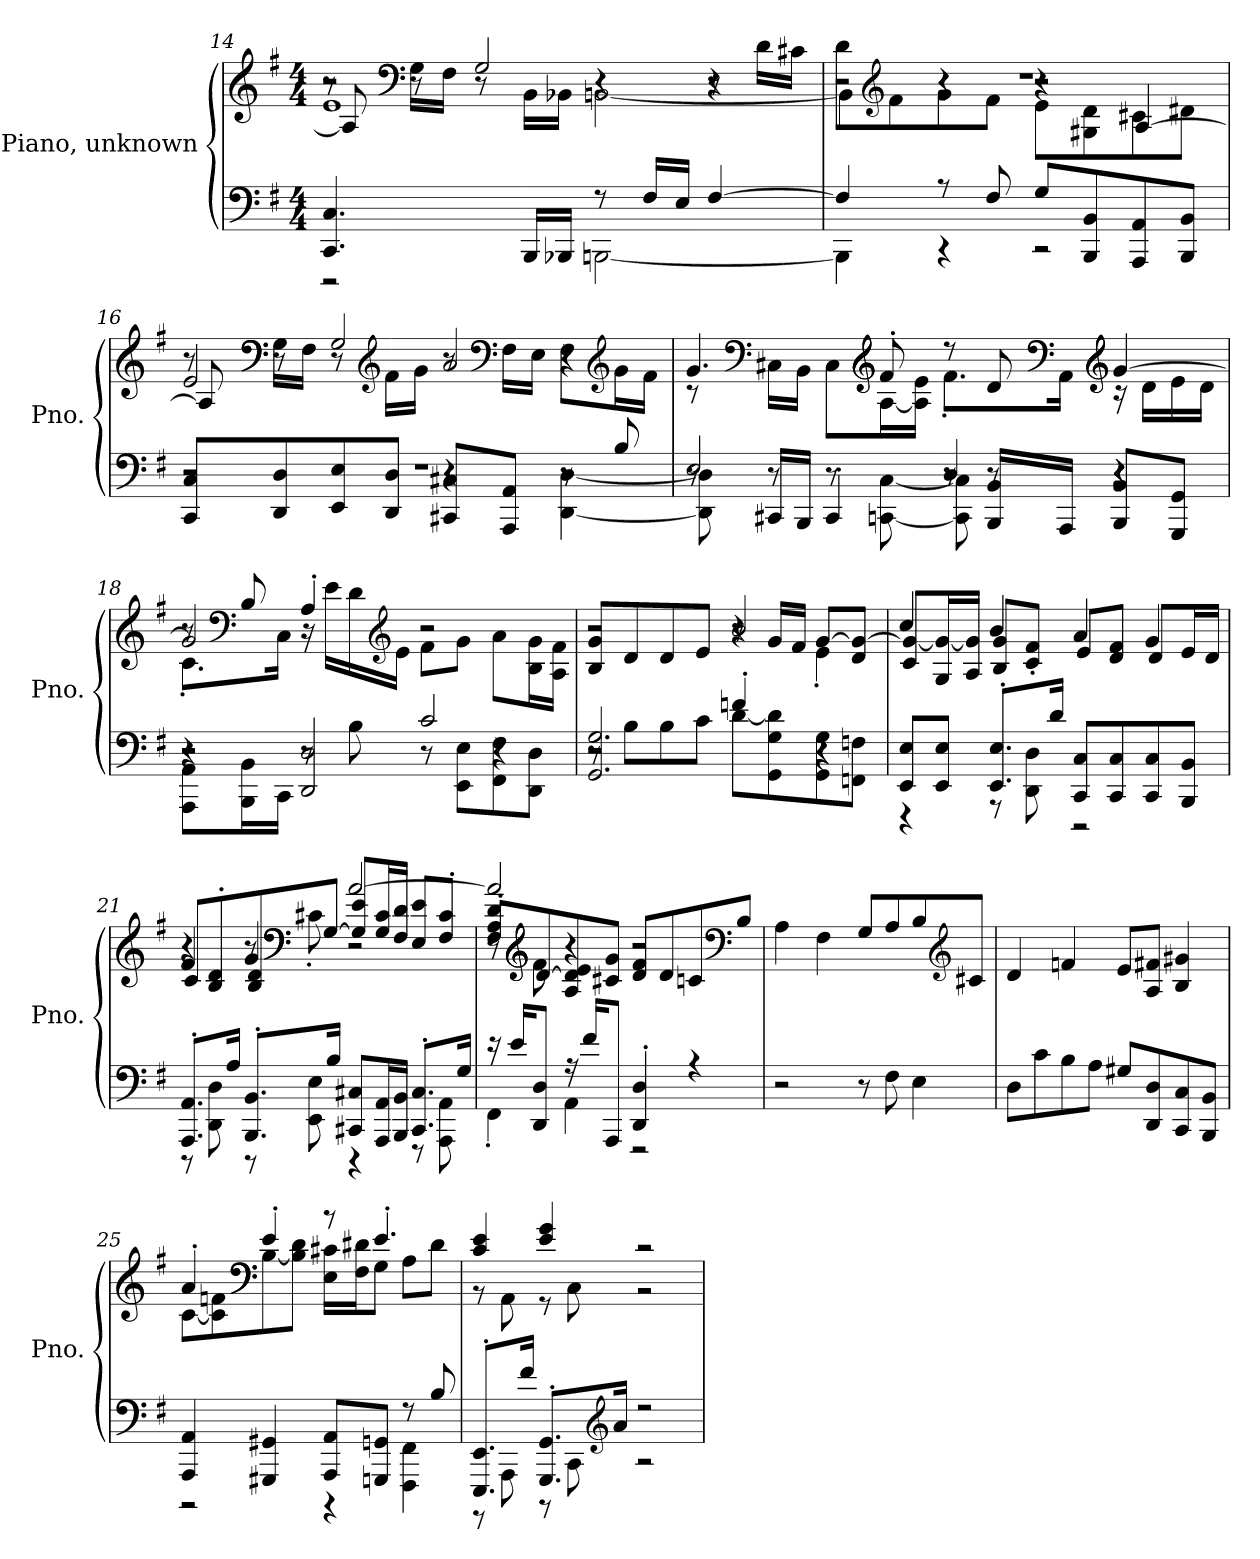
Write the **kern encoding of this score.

**kern	**kern
*part1	*part1
*staff2	*staff1
*I"Piano, unknown	*
*I'Pno.	*
*clefF4	*clefG2
*k[f#]	*k[f#]
*M4/4	*M4/4
=14	=14
*^	*^
*	*	*	*^
*	*	*	*	*^
4.CC/ 4.C/	2r	1e	8r	8A/]	2r
*	*	*clefF4	*	*	*
.	.	.	16G\LL	8r	.
.	.	.	16F#\JJ	.	.
.	.	.	8r	2G/	.
16BBB/LL	.	.	16BB\LL	.	.
16BBB-X/JJ	.	.	16BB-X\JJ	.	.
8r	[2BBBn\	.	4r	.	[2BBn\
16F#/LL	.	.	.	.	.
16E/JJ	.	.	.	.	.
[4F#/	.	.	8r	4r	.
.	.	.	16d\LL	.	.
.	.	.	16c#X\JJ	.	.
=15	=15	=15	=15	=15	=15
4F#/]	4BBB\]	1r	8d\L	2r	4BB\]
*	*	*clefG2	*	*	*
.	.	.	8f#\	.	.
8r	4r	.	8g\	.	4r
8F#/	.	.	8f#\J	.	.
8G/L	2r	.	8e\L	4r	2r
8BBB/ 8BB/	.	.	8G#X\ 8d\	.	.
8AAA/ 8AA/	.	.	8c#X\	[4A/	.
8BBB/ 8BB/J	.	.	8d#X\J	.	.
*	*	*	*	*v	*v
!!LO:LB:g=z
=16	=16	=16	=16	=16
*	*^	*	*	*
1r	2r	8CC/ 8C/L	2e/	8r	8A/]
*	*	*	*clefF4	*	*
.	.	8DD/ 8D/	.	16G\LL	8r
.	.	.	.	16F#\JJ	.
.	.	8EE/ 8E/	.	8r	2G/
*	*	*	*clefG2	*	*
.	.	8DD/ 8D/J	.	16f#\LL	.
.	.	.	.	16g\JJ	.
.	4r	8CC#X/ 8C#X/L	2a/	8r	.
*	*	*	*clefF4	*	*
.	.	8AAA/ 8AA/J	.	16F#\LL	.
.	.	.	.	16E\JJ	.
.	[4DD\ [4D\	8r	.	8F#\L	4r
*	*	*	*clefG2	*	*
.	.	8B/	.	16g\L	.
.	.	.	.	16f#\JJ	.
*	*	*	*	*v	*v
=17	=17	=17	=17	=17
2E/	8DD\] 8D\]	8r	4.g/	8r
*	*	*	*clefF4	*
.	8r	16CC#X/LL	.	16C#X\LL
.	.	16BBB/JJ	.	16BB\JJ
.	8r	4CC#'/	.	8C#\L
*	*	*	*clefG2	*
.	[8CCn\ [8C\	.	8f#'/	[16A\L
.	.	.	.	16A\] 16e\JJ
4D/	8CC\] 8C\]	8r	8r	8.f#'\L
.	8r	16BBB/ 16BB/LL	8d/	.
*	*	*	*clefF4	*
.	.	16AAA/JJ	.	16AA\Jk
*	*	*	*clefG2	*
4r	4r	8BBB/ 8BB/L	[4g/	16r
.	.	.	.	16d\LL
.	.	8GGG/ 8GG/J	.	16e\
.	.	.	.	16d\JJ
!!LO:PB:g=z
=18	=18	=18	=18	=18
*	*	*	*	*^
2r	8AAA\ 8AA\L	4r	2g/]	8.c'\L	8r
*	*	*	*clefF4	*	*
.	16BBB\ 16BB\L	.	.	.	8B/
.	16CC\JJ	.	.	16C\Jk	.
.	8r	2DD/ 2D/	.	16r	4A'/
.	.	.	.	16e\LL	.
.	8B\	.	.	16d\	.
*	*	*	*clefG2	*	*
.	.	.	.	16e\JJ	.
2c/	8r	.	2r	8f#\L	2r
.	8EE\ 8E\L	.	.	8g\J	.
.	8FF#\ 8F#\	4r	.	8a\L	.
.	8DD\ 8D\J	.	.	16B\ 16g\L	.
.	.	.	.	16A\ 16f#\JJ	.
=19	=19	=19	=19	=19	=19
2r	8r	2.GG/ 2.G/	2r	2r	8B/ 8g/L
.	8B\L	.	.	.	8d/
.	8B\	.	.	.	8d/
.	8c\J	.	.	.	8e/J
4fn'/	[8d\L	.	2b/	4r	8r
.	8GG\ 8G\ 8d\]	.	.	.	16g/LL
.	.	.	.	.	16f#/JJ
4r	8GG\ 8G\	4r	.	4e'\	[8g/L
.	8FFn\ 8Fn\J	.	.	.	8d/ 8g/_J
*	*v	*v	*	*	*
*	*	*	*v	*v
=20	=20	=20	=20
8EE/ 8E/L	4r	4cc/	8c/ 8g/_L
8EE/ 8E/J	.	.	16G/ 16g/_L
.	.	.	16A/ 16g/]JJ
8.EE/' 8.E/'L	8r	4b/	8B/ 8g/L
.	8DD\ 8D\	.	8c/' 8f#/'J
16d/Jk	.	.	.
8CC/ 8C/L	2r	4a/	8e/L
8CC/ 8C/	.	.	8d/ 8f#/J
8CC/ 8C/	.	4g/	8d/L
8BBB/ 8BB/J	.	.	16e/L
.	.	.	16d/JJ
!!LO:LB:g=z
=21	=21	=21	=21
*	*	*	*^
8.AAA/' 8.AA/'L	8r	4f#/	4r	8c/L
.	8DD\ 8D\	.	.	8B/' 8d/'
16A/Jk	.	.	.	.
8.BBB/' 8.BB/'L	8r	4g/	8r	8B/ 8d/
*	*	*clefF4	*	*
.	8EE\ 8E\	.	8c#X'\	[8G/J
16B/Jk	.	.	.	.
8CC#X/ 8C#X/L	4r	[2a/	2r	8G/] 8e/L
16AAA/ 16AA/L	.	.	.	16G/ 16c#/L
16BBB/ 16BB/JJ	.	.	.	16F#/ 16d/JJ
8.CC#/' 8.C#/'L	8r	.	.	8E/ 8e/L
.	8AAA\ 8AA\	.	.	8F#/' 8c#/'J
16G/Jk	.	.	.	.
=22	=22	=22	=22	=22
16r	4FF#'\	2a/]	8r	8F#/' 8A/' 8d/'L
16e/KL	.	.	.	.
*	*	*clefG2	*	*
8DD/ 8D/J	.	.	8f#\	[8d/
16r	4AA\	.	4r	8A/ 8d/] 8e/
16f#/KL	.	.	.	.
8AAA/J	.	.	.	8c#X/ 8g/J
4DD/' 4D/'	2r	2r	2r	8d/ 8f#/L
.	.	.	.	8d/
4r	.	.	.	8cn/
*	*	*clefF4	*	*
.	.	.	.	8B/J
*v	*v	*	*	*
*	*v	*v	*v
=23	=23
2r	4A\
.	4F#\
8r	8G/L
8F#\	8A/
4E\	8B/
*	*clefG2
.	8c#X/J
!!LO:LB:g=z
=24	=24
8D\L	4d/
8c\	.
8B\	4fn/
8A\J	.
8G#X/L	8e/L
8DD/ 8D/	8A/ 8f#X/J
8CC/ 8C/	4B/ 4g#X/
8BBB/ 8BB/J	.
=25	=25
*^	*^
4AAA/ 4AA/	2r	4a'/	[8c\L
.	.	.	8c\] 8fn\
*	*	*clefF4	*
4GGG#X/ 4GG#X/	.	4e'/	[8B\
.	.	.	8B\] 8d\J
8AAA/ 8AA/L	4r	8r	16E\ 16c#X\LL
.	.	.	16F#\ 16d#X\J
8GGGn/ 8GGn/J	.	4.e'/	8G\J
8r	4FFF#\ 4FF#\	.	8A\L
8B/	.	.	8d#\J
=26	=26	=26	=26
8.EEE/' 8.EE/'L	8r	4c/ 4e/	8r
.	8AAA\	.	8AA\
16f#/Jk	.	.	.
8.GGG/' 8.GG/'L	8r	4e/ 4g/	8r
.	8CC\	.	8C\
*clefG2	*	*	*
16a/Jk	.	.	.
2r	2r	2r	2r
*v	*v	*	*
*	*v	*v
=	=
*-	*-
